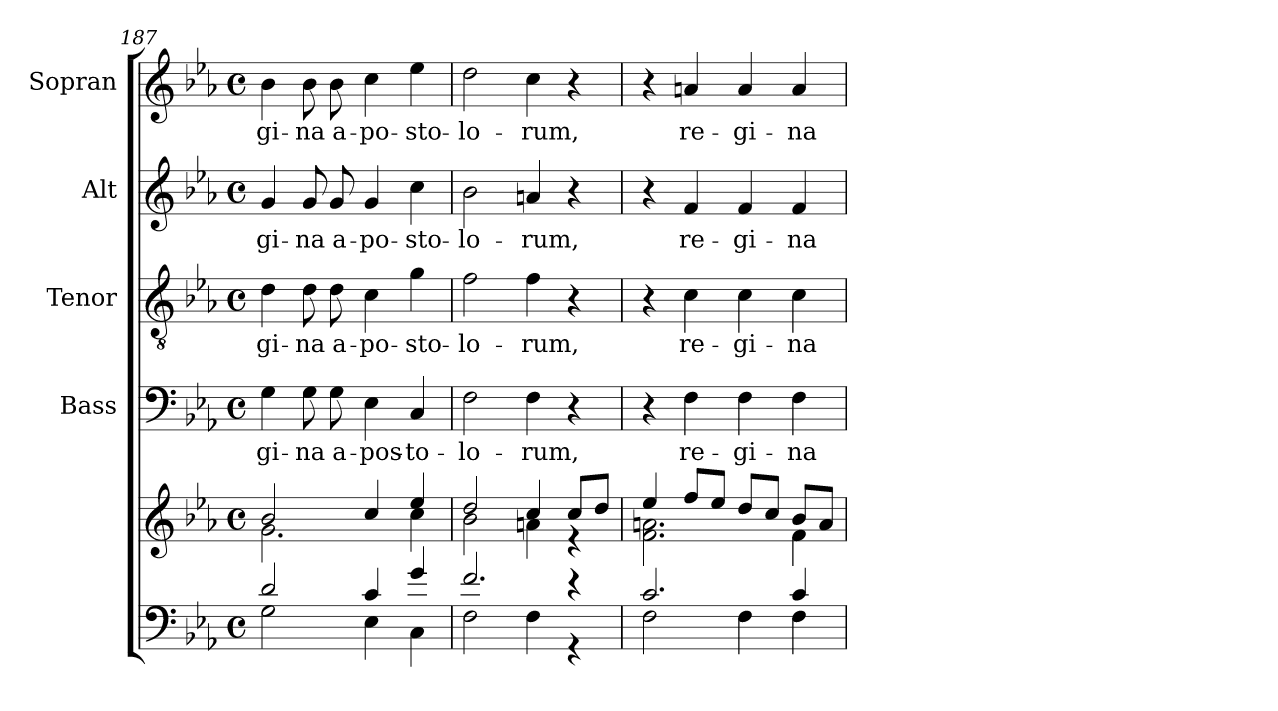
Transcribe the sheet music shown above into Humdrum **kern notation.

**kern	**kern	**kern	**text	**kern	**text	**kern	**text	**kern	**text
*part5	*part5	*part4	*part4	*part3	*part3	*part2	*part2	*part1	*part1
*staff6	*staff5	*staff4	*staff4	*staff3	*staff3	*staff2	*staff2	*staff1	*staff1
*	*	*I"Bass	*	*I"Tenor	*	*I"Alt	*	*I"Sopran	*
*	*	*I'B.	*	*I'T.	*	*I'A.	*	*I'S.	*
*clefF4	*clefG2	*clefF4	*	*clefGv2	*	*clefG2	*	*clefG2	*
*k[b-e-a-]	*k[b-e-a-]	*k[b-e-a-]	*	*k[b-e-a-]	*	*k[b-e-a-]	*	*k[b-e-a-]	*
*E-:	*E-:	*E-:	*	*E-:	*	*E-:	*	*E-:	*
*M4/4	*M4/4	*M4/4	*	*M4/4	*	*M4/4	*	*M4/4	*
*met(c)	*met(c)	*met(c)	*	*met(c)	*	*met(c)	*	*met(c)	*
=187	=187	=187	=187	=187	=187	=187	=187	=187	=187
*^	*^	*	*	*	*	*	*	*	*
!	!	!	!	!	!LO:LY:b	!	!LO:LY:b	!	!LO:LY:b	!	!LO:LY:b
2d/	2G\	2b-/	2.g\	4G\	-gi-	4d\	-gi-	4g/	-gi-	4b-\	-gi-
!	!	!	!	!	!LO:LY:b	!	!LO:LY:b	!	!LO:LY:b	!	!LO:LY:b
.	.	.	.	8G\	-na	8d\	-na	8g/	-na	8b-\	-na
!	!	!	!	!	!LO:LY:b	!	!LO:LY:b	!	!LO:LY:b	!	!LO:LY:b
.	.	.	.	8G\	a-	8d\	a-	8g/	a-	8b-\	a-
!	!	!	!	!	!LO:LY:b	!	!LO:LY:b	!	!LO:LY:b	!	!LO:LY:b
4c/	4E-\	4cc/	.	4E-\	-pos-	4c\	-po-	4g/	-po-	4cc\	-po-
!	!	!	!	!	!LO:LY:b	!	!LO:LY:b	!	!LO:LY:b	!	!LO:LY:b
4g/	4C\	4ee-/	4cc\	4C/	-to-	4g\	-sto-	4cc\	-sto-	4ee-\	-sto-
=188	=188	=188	=188	=188	=188	=188	=188	=188	=188	=188	=188
!	!	!	!	!	!LO:LY:b	!	!LO:LY:b	!	!LO:LY:b	!	!LO:LY:b
2.f/	2F\	2dd/	2b-\	2F\	-lo-	2f\	-lo-	2b-\	-lo-	2dd\	-lo-
!	!	!	!	!	!LO:LY:b	!	!LO:LY:b	!	!LO:LY:b	!	!LO:LY:b
.	4F\	4cc/	4an\	4F\	-rum,	4f\	-rum,	4an/	-rum,	4cc\	-rum,
4r	4r	8cc/L	4re	4r	.	4r	.	4r	.	4r	.
.	.	8dd/J	.	.	.	.	.	.	.	.	.
=189	=189	=189	=189	=189	=189	=189	=189	=189	=189	=189	=189
2.c/	2F\	4ee-/	2.f\ 2.an\	4r	.	4r	.	4r	.	4r	.
!	!	!	!	!	!LO:LY:b	!	!LO:LY:b	!	!LO:LY:b	!	!LO:LY:b
.	.	8ff/L	.	4F\	re-	4c\	re-	4f/	re-	4an/	re-
.	.	8ee-/J	.	.	.	.	.	.	.	.	.
!	!	!	!	!	!LO:LY:b	!	!LO:LY:b	!	!LO:LY:b	!	!LO:LY:b
.	4F\	8dd/L	.	4F\	-gi-	4c\	-gi-	4f/	-gi-	4a/	-gi-
.	.	8cc/J	.	.	.	.	.	.	.	.	.
!	!	!	!	!	!LO:LY:b	!	!LO:LY:b	!	!LO:LY:b	!	!LO:LY:b
4c/	4F\	8b-/L	4f\	4F\	-na	4c\	-na	4f/	-na	4a/	-na
.	.	8a/J	.	.	.	.	.	.	.	.	.
*v	*v	*	*	*	*	*	*	*	*	*	*
*	*v	*v	*	*	*	*	*	*	*	*
=	=	=	=	=	=	=	=	=	=
*-	*-	*-	*-	*-	*-	*-	*-	*-	*-
